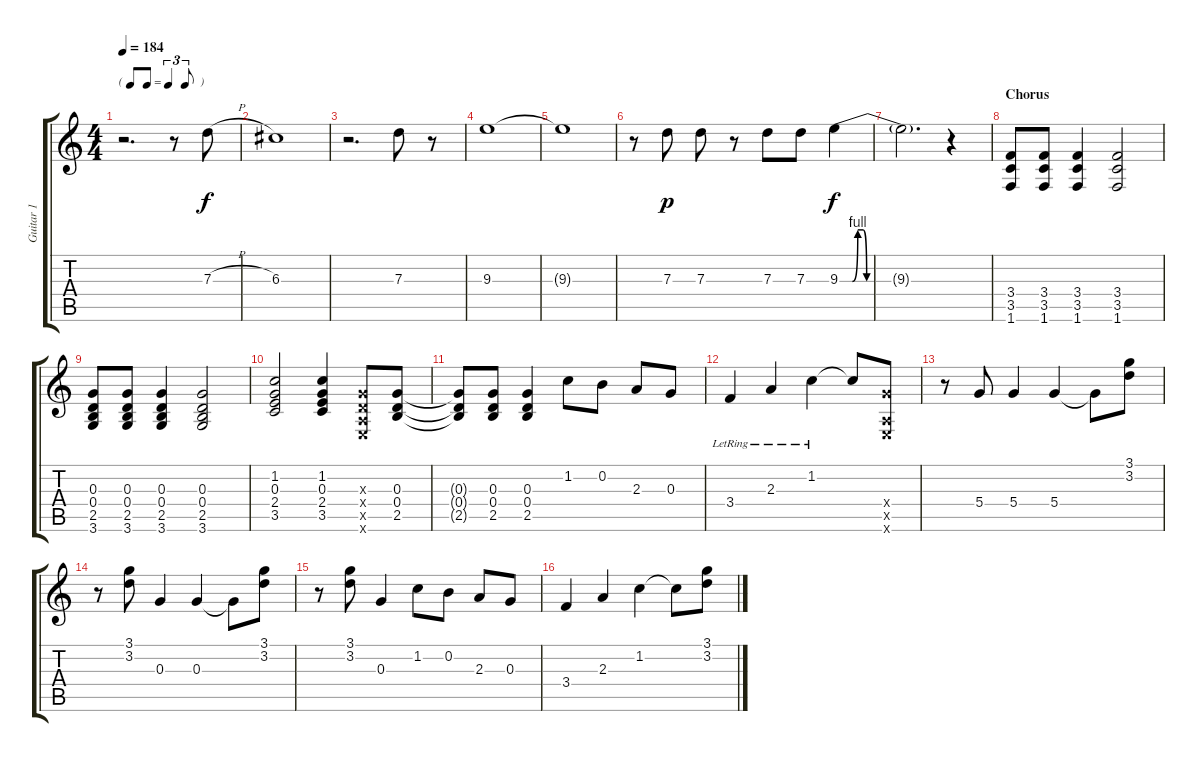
\track ("Guitar 1" "Guitar 1") {instrument electricguitarjazz}
\staff {score tabs}
\tuning (E4 B3 G3 D3 A2 E2) {hide}
\ts (4 4)
\tf triplet8th
\tempo 184
\clef g2
\ks c
r.2{d dy f} r.8 7.3{h}.8 |
6.3.1 |
r.2{d} 7.3.8 r.8 |
9.3.1 |
9.3{t}.1 |
r.8 7.3.8{dy p} 7.3.8 r.8 7.3.8 7.3.8 9.3{be (custom 0 0 5 0 7 0 10 4 13 4 15 0 45 0 60 0)}.4{dy f} |
9.3{t}.2{d} r.4 |
\section ("" "Chorus")
(3.4 3.5 1.6).8{volume 7 balance 0} (3.4 3.5 1.6).8 (3.4 3.5 1.6).4 (3.4 3.5 1.6).2 |
(0.3 0.4 2.5 3.6).8 (0.3 0.4 2.5 3.6).8 (0.3 0.4 2.5 3.6).4 (0.3 0.4 2.5 3.6).2 |
(1.2 0.3 2.4 3.5).2 (1.2 0.3 2.4 3.5).4 (0.3{x} 0.4{x} 0.5{x} 0.6{x}).8 (0.3 0.4 2.5).8 |
(0.3{t} 0.4{t} 2.5{t}).8 (0.3 0.4 2.5).8 (0.3 0.4 2.5).4 1.2.8 0.2.8 2.3.8 0.3.8 |
3.4{lr}.4 2.3{lr}.4 1.2{lr}.4 1.2{t}.8 (5.4{x} 0.5{x} 0.6{x}).8 |
r.8 5.4.8 5.4.4 5.4.4 5.4{t}.8 (3.1 3.2).8 |
r.8 (3.1 3.2).8 0.3.4 0.3.4 0.3{t}.8 (3.1 3.2).8 |
r.8 (3.1 3.2).8 0.3.4 1.2.8 0.2.8 2.3.8 0.3.8 |
3.4.4{volume 7} 2.3.4 1.2.4 1.2{t}.8 (3.1 3.2).8
